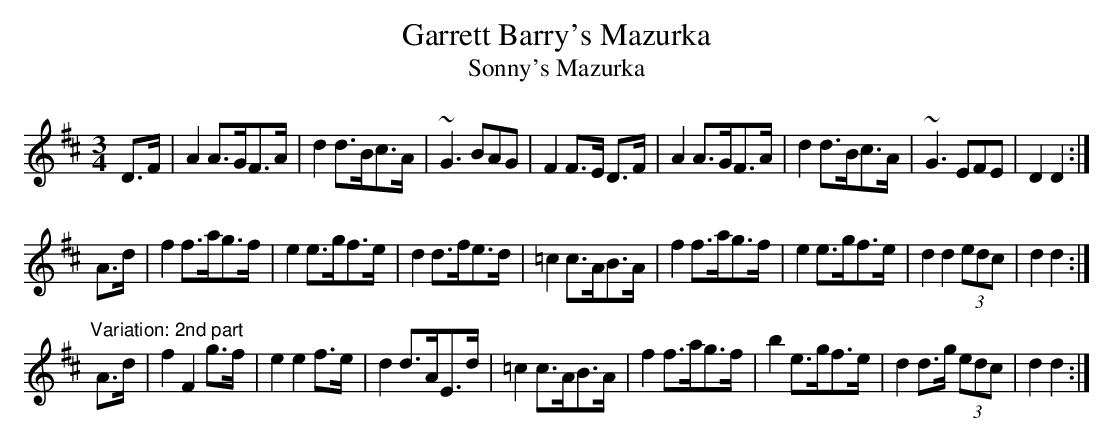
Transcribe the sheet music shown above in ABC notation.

X:1
T:Garrett Barry's Mazurka
T:Sonny's Mazurka
M:3/4
K:D
D>F | A2 A>GF>A | d2 d>Bc>A | ~G3 BAG | F2 F>E D>F |\
      A2 A>GF>A | d2 d>Bc>A | ~G3 EFE | D2 D2 :|
A>d | f2 f>ag>f | e2 e>gf>e | d2 d>fe>d | =c2 c>AB>A |\
      f2 f>ag>f | e2 e>gf>e | d2 d2 (3edc | d2 d2 :|
"Variation: 2nd part"
A>d | f2 F2 g>f | e2 e2 f>e | d2 d>AE>d | =c2 c>AB>A |\
      f2 f>ag>f | b2 e>gf>e | d2 d>g (3edc | d2 d2 :|
